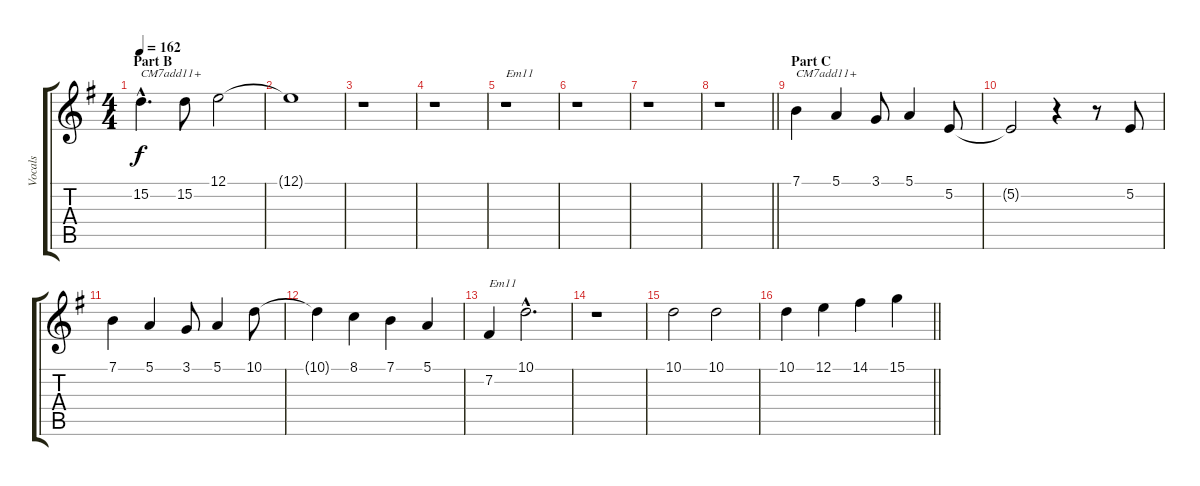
\track ("Vocals" "Vocals") {instrument trumpet}
\staff {score tabs}
\tuning (E4 B3 G3 D3 A2 E2) {hide}
\ts (4 4)
\section ("" "Part B")
\tempo 162
\clef g2
\ks g
15.2{hac}.4{d txt "CM7add11+" dy f} 15.2.8 12.1.2 |
12.1{t}.1 |
r.1 |
r.1 |
r.1{txt "Em11"} |
r.1 |
r.1 |
\barLineRight lightlight
r.1 |
\section ("" "Part C")
7.1.4{txt "CM7add11+"} 5.1.4 3.1.8 5.1.4 5.2.8 |
5.2{t}.2 r.4 r.8 5.2.8 |
7.1.4 5.1.4 3.1.8 5.1.4 10.1.8 |
10.1{t}.4 8.1.4 7.1.4 5.1.4 |
7.2.4{txt "Em11"} 10.1{hac}.2{d} |
r.1 |
10.1.2 10.1.2 |
\barLineRight lightlight
10.1.4 12.1.4 14.1.4 15.1.4
